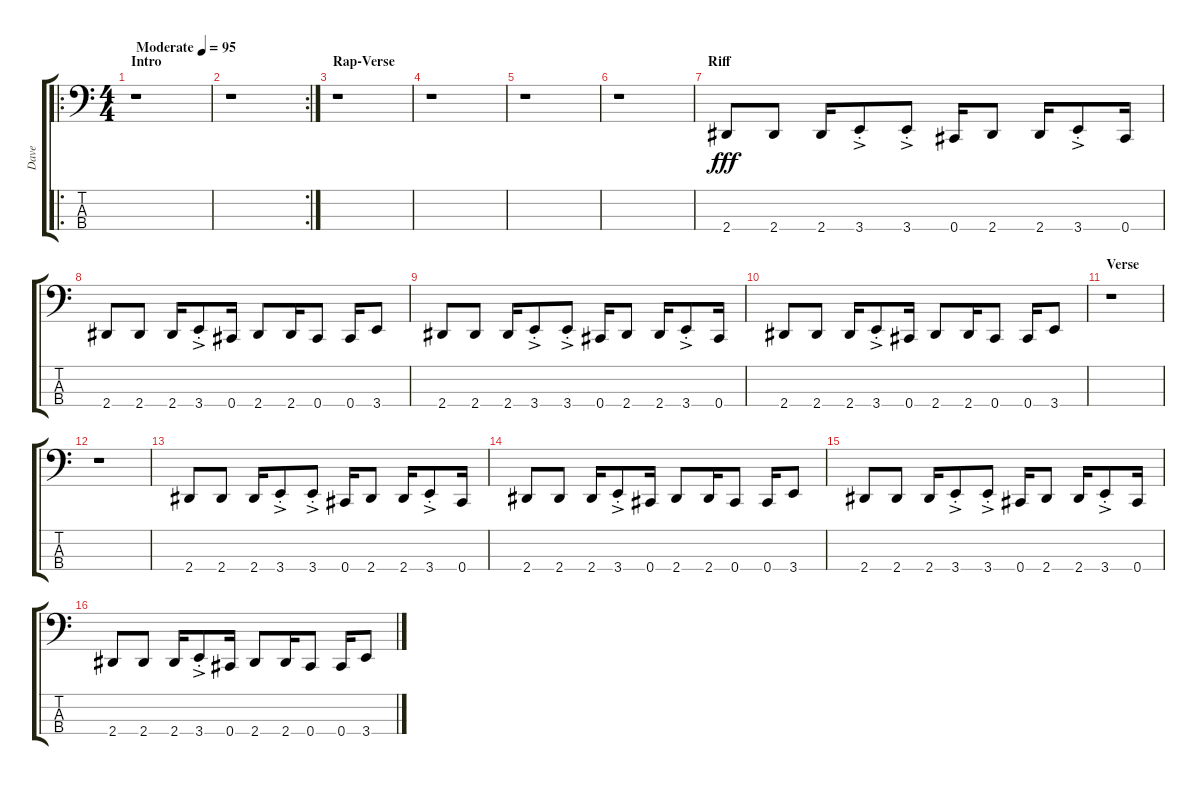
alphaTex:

\track ("Dave" "Dave") {instrument electricbasspick}
\staff {score tabs}
\tuning (Gb2 Db2 Ab1 Db1) {hide}
\ro
\ts (4 4)
\section ("" "Intro")
\tempo (95 "Moderate")
\clef f4
\ks c
r.1{dy fff instrument electricbasspick} |
\rc 2
r.1 |
\section ("" "Rap-Verse")
r.1 |
r.1 |
r.1 |
r.1 |
\section ("" "Riff")
2.4.8 2.4.8 2.4.16 3.4{ac st}.8 3.4{ac st}.8 0.4.16 2.4.8 2.4.16 3.4{ac st}.8 0.4.16 |
2.4.8 2.4.8 2.4.16 3.4{ac st}.8 0.4.16 2.4.8 2.4.16 0.4.8 0.4.16 3.4.8 |
2.4.8 2.4.8 2.4.16 3.4{ac st}.8 3.4{ac st}.8 0.4.16 2.4.8 2.4.16 3.4{ac st}.8 0.4.16 |
2.4.8 2.4.8 2.4.16 3.4{ac st}.8 0.4.16 2.4.8 2.4.16 0.4.8 0.4.16 3.4.8 |
\section ("" "Verse")
r.1 |
r.1 |
2.4.8 2.4.8 2.4.16 3.4{ac st}.8 3.4{ac st}.8 0.4.16 2.4.8 2.4.16 3.4{ac st}.8 0.4.16 |
2.4.8 2.4.8 2.4.16 3.4{ac st}.8 0.4.16 2.4.8 2.4.16 0.4.8 0.4.16 3.4.8 |
2.4.8 2.4.8 2.4.16 3.4{ac st}.8 3.4{ac st}.8 0.4.16 2.4.8 2.4.16 3.4{ac st}.8 0.4.16 |
2.4.8 2.4.8 2.4.16 3.4{ac st}.8 0.4.16 2.4.8 2.4.16 0.4.8 0.4.16 3.4.8
